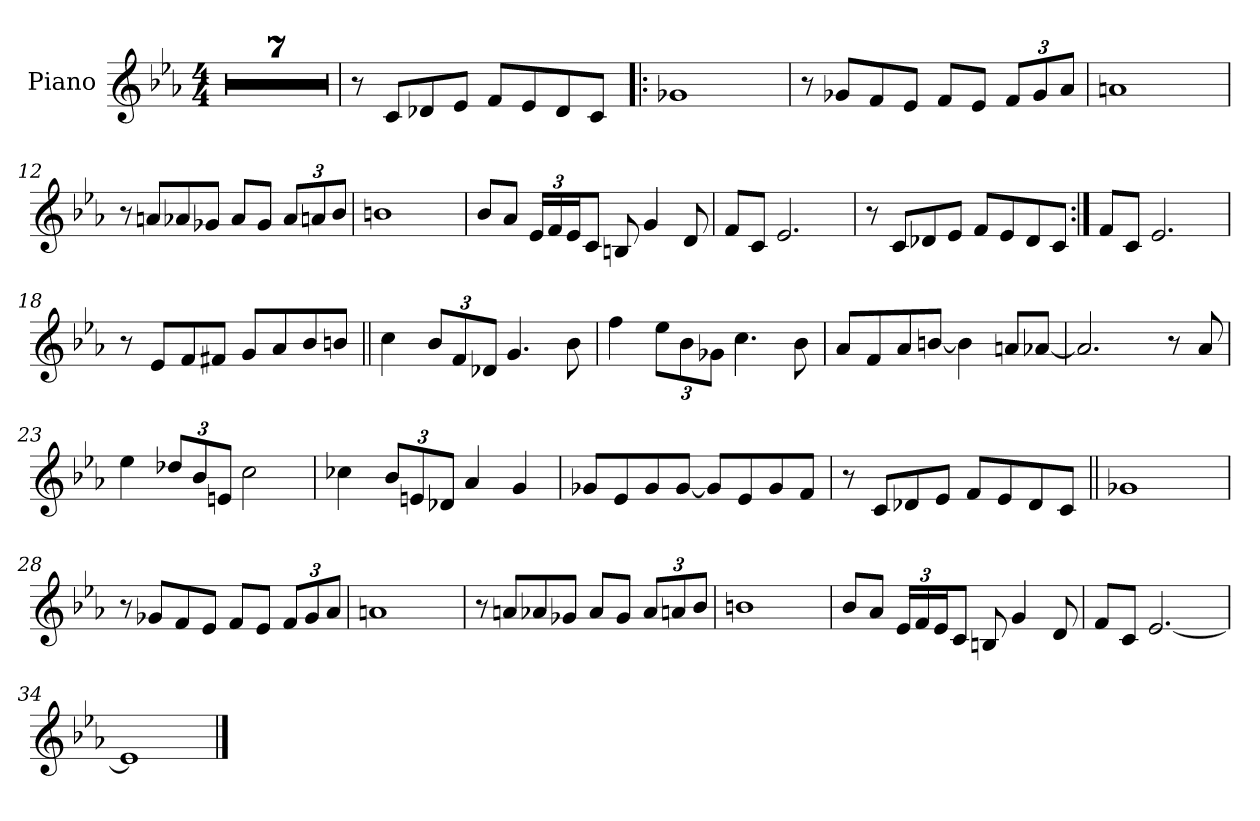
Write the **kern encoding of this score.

**kern
*part1
*staff1
*I"Piano
*I'Pno
*clefG2
*k[b-e-a-]
*E-:
*M4/4
=1
1r
=2
1r
=3
1r
=4
1r
=5
1r
=6
1r
=7
1r
=8
8r
8c/L
8d-X/
8e-/J
8f/L
8e-/
8d-/
8c/J
=9!|:
1g-X
=10
8r
8g-X/L
8f/
8e-/J
8f/L
8e-/J
12f/L
12g-/
12a-/J
=11
1an
=12
8r
8an/L
8a-X/
8g-X/J
8a-/L
8g-/J
12a-/L
12an/
12b-/J
=13
1bn
=14
8b-/L
8a-/J
24e-/LL
24f/
24e-/J
8c/J
8Bn/
4g/
8d/
=15
8f/L
8c/J
2.e-/
=16
8r
8c/L
8d-X/
8e-/J
8f/L
8e-/
8d-/
8c/J
=17:|!
8f/L
8c/J
2.e-/
=18
8r
8e-/L
8f/
8f#X/J
8g/L
8a-/
8b-/
8bn/J
=19||
4cc\
12b-/L
12f/
12d-X/J
4.g/
8b-\
=20
4ff\
12ee-\L
12b-\
12g-X\J
4.cc\
8b-\
=21
8a-/L
8f/
8a-/
[8bn/J
4b\]
8an/L
[8a-X/J
=22
2.a-/]
8r
8a-/
=23
4ee-\
12dd-X/L
12b-/
12en/J
2cc\
=24
4cc-X\
12b-/L
12en/
12d-X/J
4a-/
4g/
=25
8g-X/L
8e-/
8g-/
[8g-/J
8g-/L]
8e-/
8g-/
8f/J
=26
8r
8c/L
8d-X/
8e-/J
8f/L
8e-/
8d-/
8c/J
=27||
1g-X
=28
8r
8g-X/L
8f/
8e-/J
8f/L
8e-/J
12f/L
12g-/
12a-/J
=29
1an
=30
8r
8an/L
8a-X/
8g-X/J
8a-/L
8g-/J
12a-/L
12an/
12b-/J
=31
1bn
=32
8b-/L
8a-/J
24e-/LL
24f/
24e-/J
8c/J
8Bn/
4g/
8d/
=33
8f/L
8c/J
[2.e-/
=34
1e-]
==
*-
